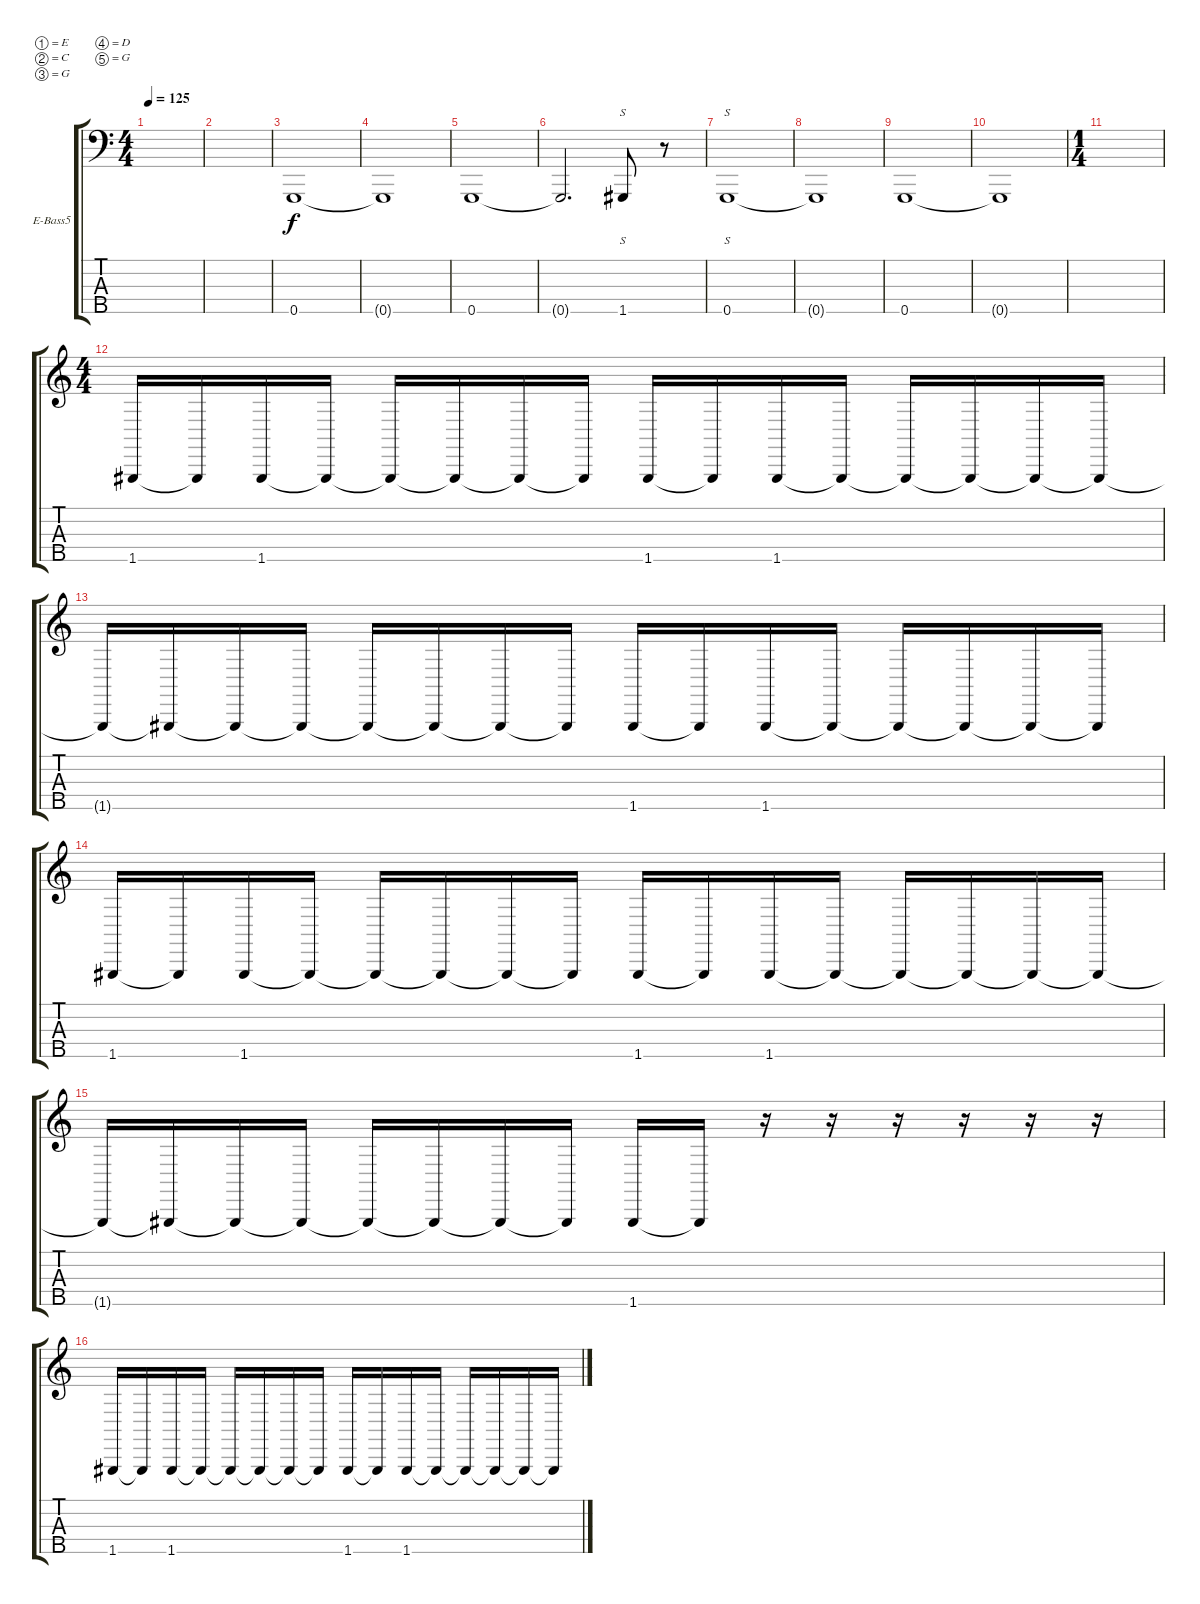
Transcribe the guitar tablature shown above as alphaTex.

\defaultSystemsLayout 4
\bracketExtendMode groupsimilarinstruments
\firstSystemTrackNameOrientation horizontal
\otherSystemsTrackNameOrientation horizontal
\track ("Electric Bass" "E-Bass5") {instrument electricbassfinger}
\staff {score tabs}
\tuning (E2 C2 G1 D1 G0)
\ts (4 4)
\tempo 125
\clef f4
\ks c
|
|
0.5.1 |
0.5{t}.1 |
0.5.1 |
0.5{t}.2{d} 1.5.8{s} r.8 |
0.5.1{s} |
0.5{t}.1 |
0.5.1 |
0.5{t}.1 |
\ts (1 4)
|
\ts (4 4)
\clef g2
1.5.16 1.5{t}.16 1.5.16 1.5{t}.16 1.5{t}.16 1.5{t}.16 1.5{t}.16 1.5{t}.16 1.5.16 1.5{t}.16 1.5.16 1.5{t}.16 1.5{t}.16 1.5{t}.16 1.5{t}.16 1.5{t}.16 |
1.5{t}.16 1.5{t}.16 1.5{t}.16 1.5{t}.16 1.5{t}.16 1.5{t}.16 1.5{t}.16 1.5{t}.16 1.5.16 1.5{t}.16 1.5.16 1.5{t}.16 1.5{t}.16 1.5{t}.16 1.5{t}.16 1.5{t}.16 |
1.5.16 1.5{t}.16 1.5.16 1.5{t}.16 1.5{t}.16 1.5{t}.16 1.5{t}.16 1.5{t}.16 1.5.16 1.5{t}.16 1.5.16 1.5{t}.16 1.5{t}.16 1.5{t}.16 1.5{t}.16 1.5{t}.16 |
1.5{t}.16 1.5{t}.16 1.5{t}.16 1.5{t}.16 1.5{t}.16 1.5{t}.16 1.5{t}.16 1.5{t}.16 1.5.16 1.5{t}.16 r.16 r.16 r.16 r.16 r.16 r.16 |
1.5.16 1.5{t}.16 1.5.16 1.5{t}.16 1.5{t}.16 1.5{t}.16 1.5{t}.16 1.5{t}.16 1.5.16 1.5{t}.16 1.5.16 1.5{t}.16 1.5{t}.16 1.5{t}.16 1.5{t}.16 1.5{t}.16
